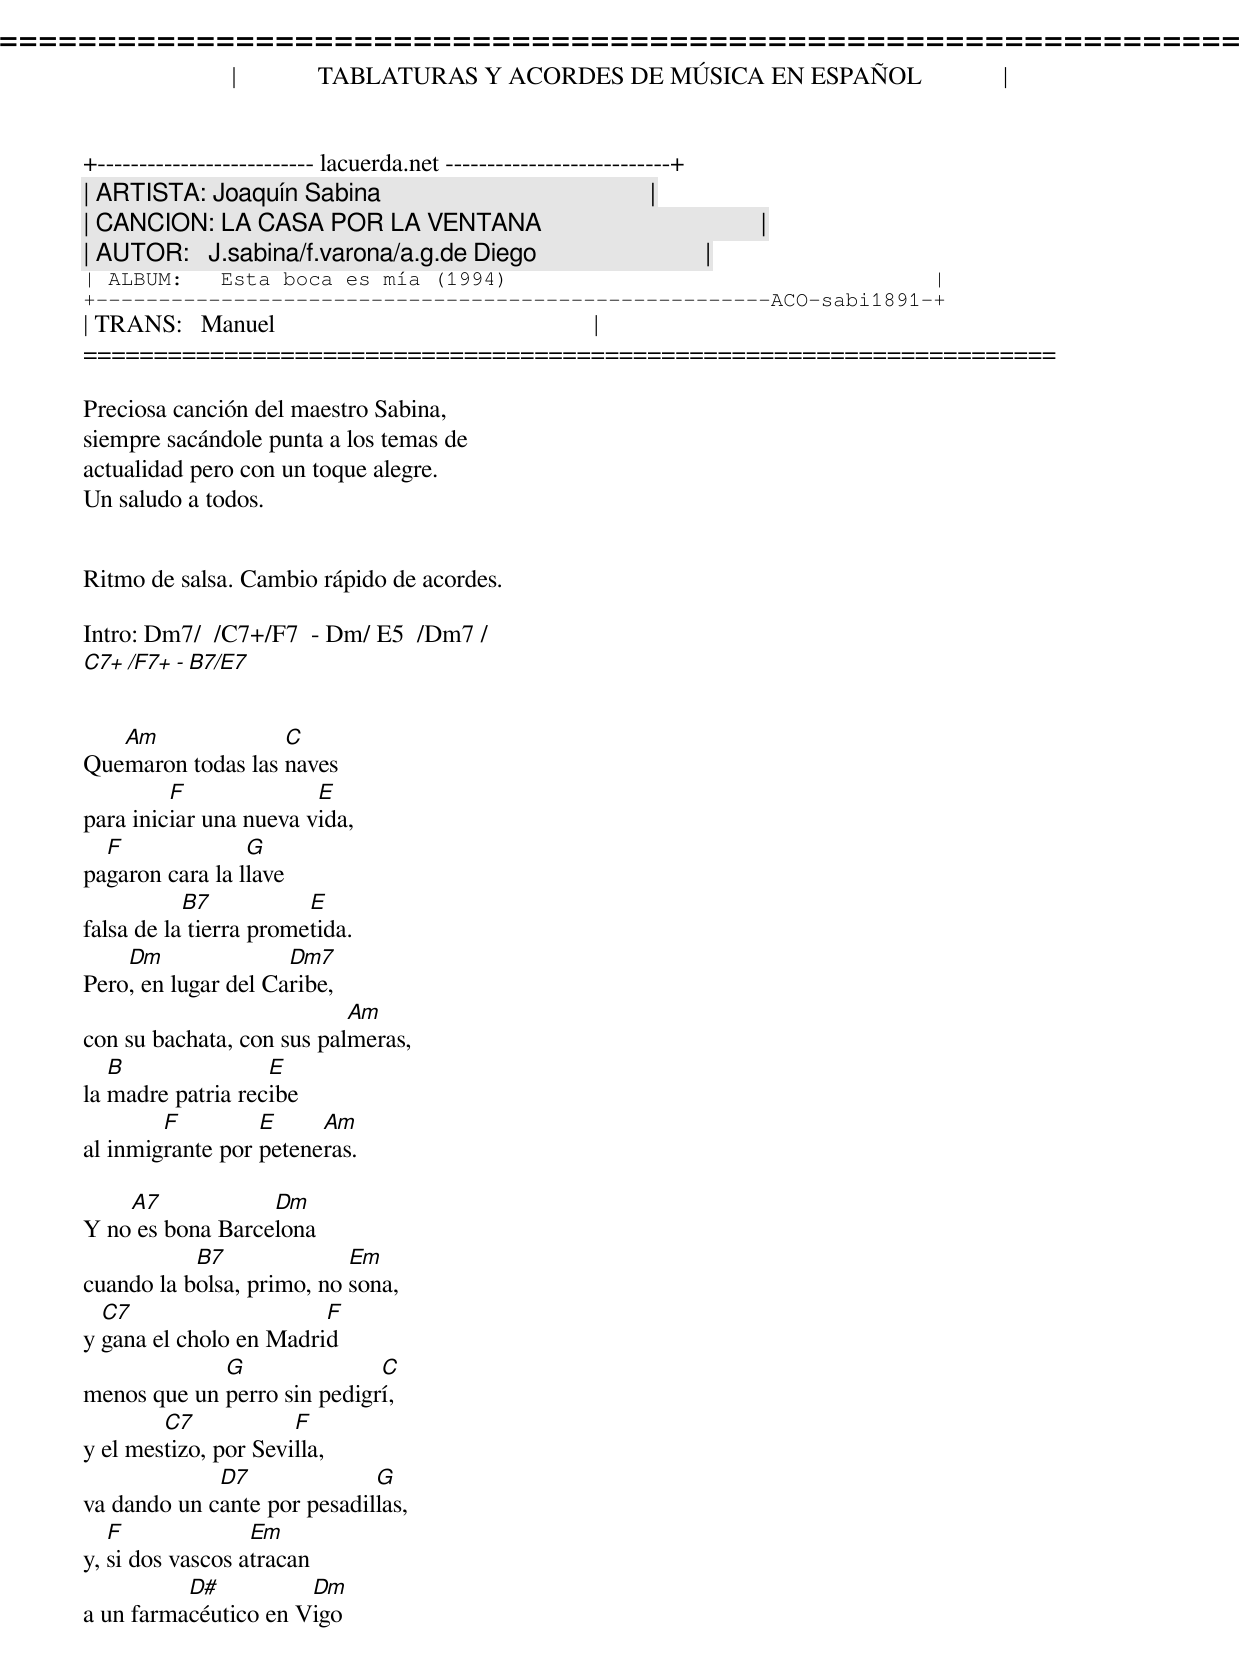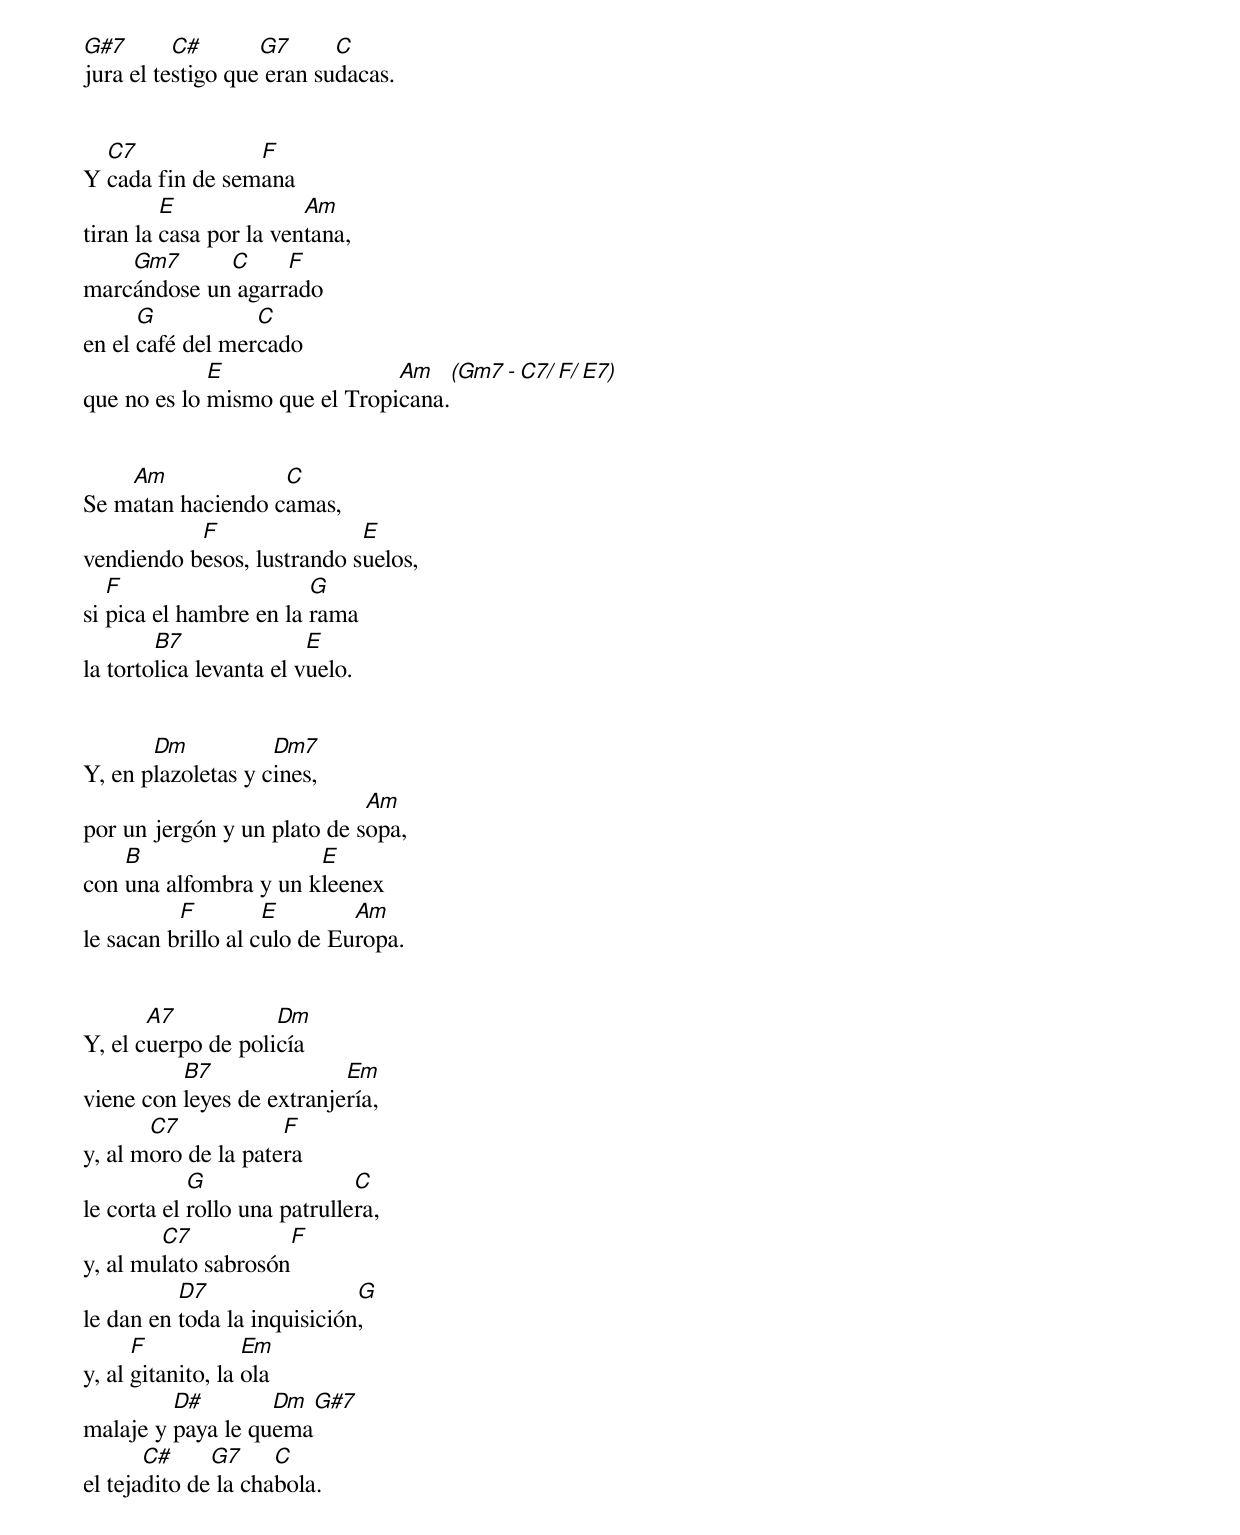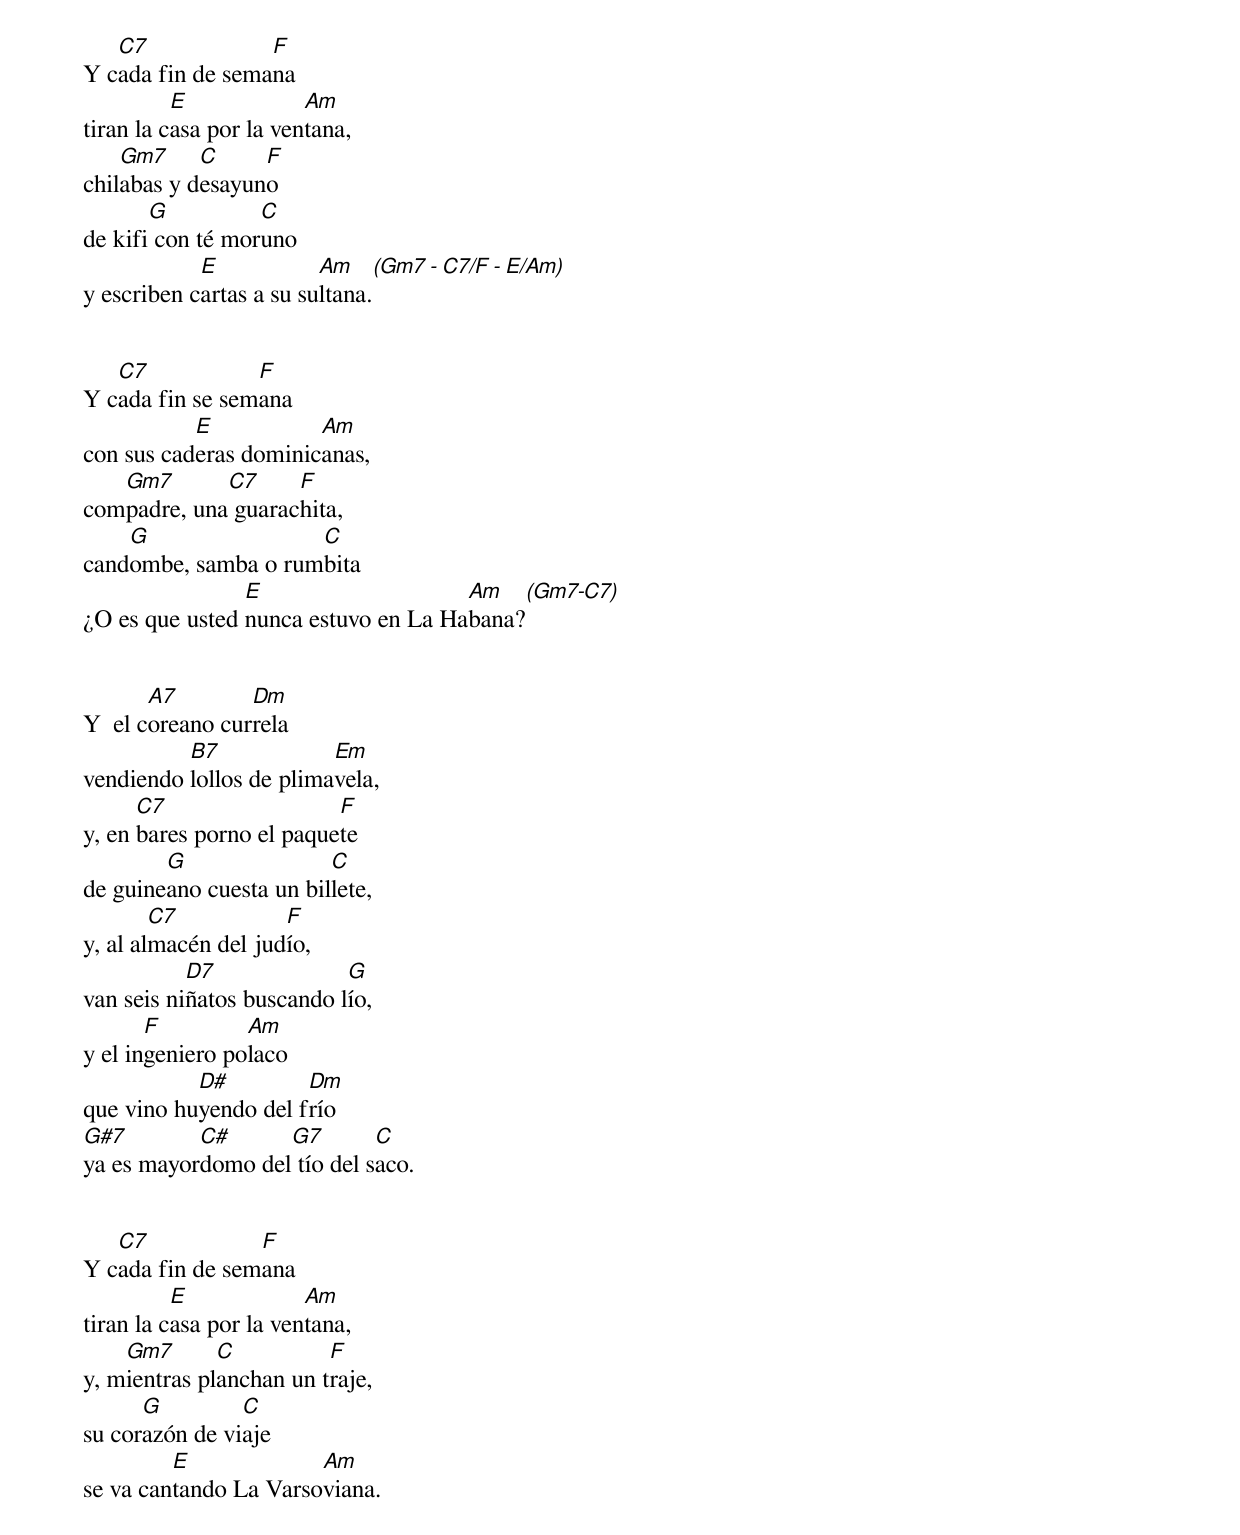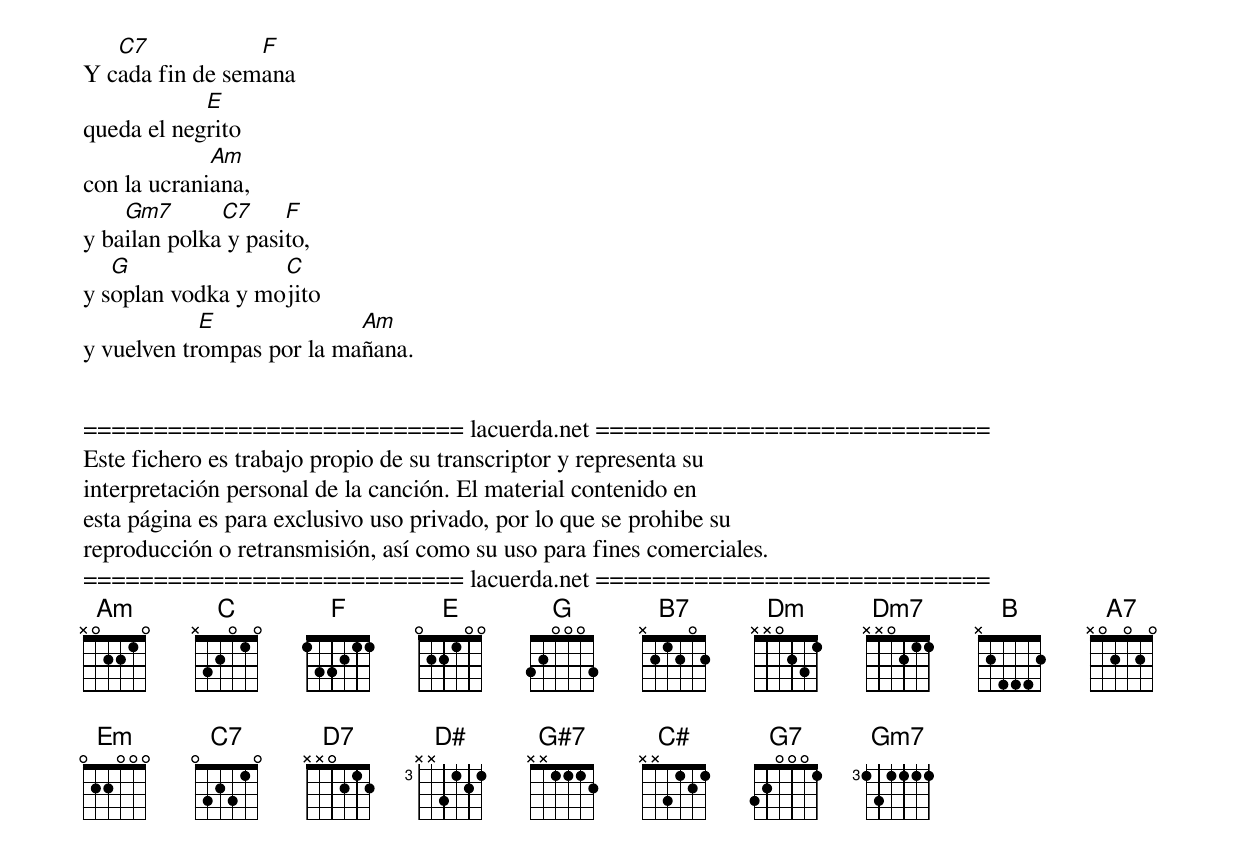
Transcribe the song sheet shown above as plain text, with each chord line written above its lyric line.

=====================================================================
|             TABLATURAS Y ACORDES DE MÚSICA EN ESPAÑOL             |
+-------------------------- lacuerda.net ---------------------------+
| ARTISTA: Joaquín Sabina                                           |
| CANCION: LA CASA POR LA VENTANA                                   |
| AUTOR:   J.sabina/f.varona/a.g.de Diego                           |
| ALBUM:   Esta boca es mía (1994)                                  |
+------------------------------------------------------ACO-sabi1891-+
| TRANS:   Manuel                                                   |
=====================================================================

Preciosa canción del maestro Sabina,
siempre sacándole punta a los temas de
actualidad pero con un toque alegre.
Un saludo a todos.


Ritmo de salsa. Cambio rápido de acordes.

Intro: Dm7/  /C7+/F7  - Dm/ E5  /Dm7 /
       C7+ /F7+ - B7/E7

       (Dm7 = xx0211)
       (C7+ = 032000)
       (F7+ = 1x2211)
       (E5  = 032110)

   Am              C
Quemaron todas las naves
         F              E
para iniciar una nueva vida,
  F              G
pagaron cara la llave
           B7           E
falsa de la tierra prometida.
    Dm               Dm7
Pero, en lugar del Caribe,
                           Am
con su bachata, con sus palmeras,
   B               E
la madre patria recibe
        F         E     Am
al inmigrante por peteneras.

    A7            Dm
Y no es bona Barcelona
           B7              Em
cuando la bolsa, primo, no sona,
  C7                    F
y gana el cholo en Madrid
             G               C
menos que un perro sin pedigrí,
        C7            F
y el mestizo, por Sevilla,
             D7              G
va dando un cante por pesadillas,
   F              Em
y, si dos vascos atracan
          D#          Dm
a un farmacéutico en Vigo
G#7       C#       G7      C
jura el testigo que eran sudacas.


  C7             F
Y cada fin de semana
         E              Am
tiran la casa por la ventana,
    Gm7      C     F
marcándose un agarrado
      G           C
en el café del mercado
             E                 Am     (Gm7 - C7/ F/ E7)
que no es lo mismo que el Tropicana.


    Am             C
Se matan haciendo camas,
           F                E
vendiendo besos, lustrando suelos,
   F                    G
si pica el hambre en la rama
        B7               E
la tortolica levanta el vuelo.


       Dm           Dm7
Y, en plazoletas y cines,
                             Am
por un jergón y un plato de sopa,
    B                  E
con una alfombra y un kleenex
          F         E        Am
le sacan brillo al culo de Europa.


       A7           Dm
Y, el cuerpo de policía
          B7               Em
viene con leyes de extranjería,
       C7            F
y, al moro de la patera
            G                 C
le corta el rollo una patrullera,
        C7            F
y, al mulato sabrosón
          D7                 G
le dan en toda la inquisición,
      F            Em
y, al gitanito, la ola
         D#        Dm     G#7
malaje y paya le quema
       C#     G7     C
el tejadito de la chabola.


   C7             F
Y cada fin de semana
          E             Am
tiran la casa por la ventana,
    Gm7     C     F
chilabas y desayuno
       G          C
de kifi con té moruno
            E            Am    (Gm7 - C7/F - E/Am)
y escriben cartas a su sultana.


   C7            F
Y cada fin se semana
           E           Am
con sus caderas dominicanas,
   Gm7       C7     F
compadre, una guarachita,
    G                C
candombe, samba o rumbita
                E                    Am     (Gm7-C7)
¿O es que usted nunca estuvo en La Habana?


       A7        Dm
Y  el coreano currela
          B7             Em
vendiendo lollos de plimavela,
      C7                  F
y, en bares porno el paquete
        G                C
de guineano cuesta un billete,
        C7           F
y, al almacén del judío,
           D7              G
van seis niñatos buscando lío,
       F         Am
y el ingeniero polaco
           D#         Dm
que vino huyendo del frío
G#7        C#      G7        C
ya es mayordomo del tío del saco.


   C7            F
Y cada fin de semana
          E             Am
tiran la casa por la ventana,
    Gm7       C          F
y, mientras planchan un traje,
      G         C
su corazón de viaje
         E             Am
se va cantando La Varsoviana.


   C7            F
Y cada fin de semana
            E
queda el negrito
             Am
con la ucraniana,
    Gm7       C7     F
y bailan polka y pasito,
   G               C
y soplan vodka y mojito
            E              Am
y vuelven trompas por la mañana.


=========================== lacuerda.net ============================
Este fichero es trabajo propio de su transcriptor y representa su
interpretación personal de la canción. El material contenido en
esta página es para exclusivo uso privado, por lo que se prohibe su
reproducción o retransmisión, así como su uso para fines comerciales.
=========================== lacuerda.net ============================
